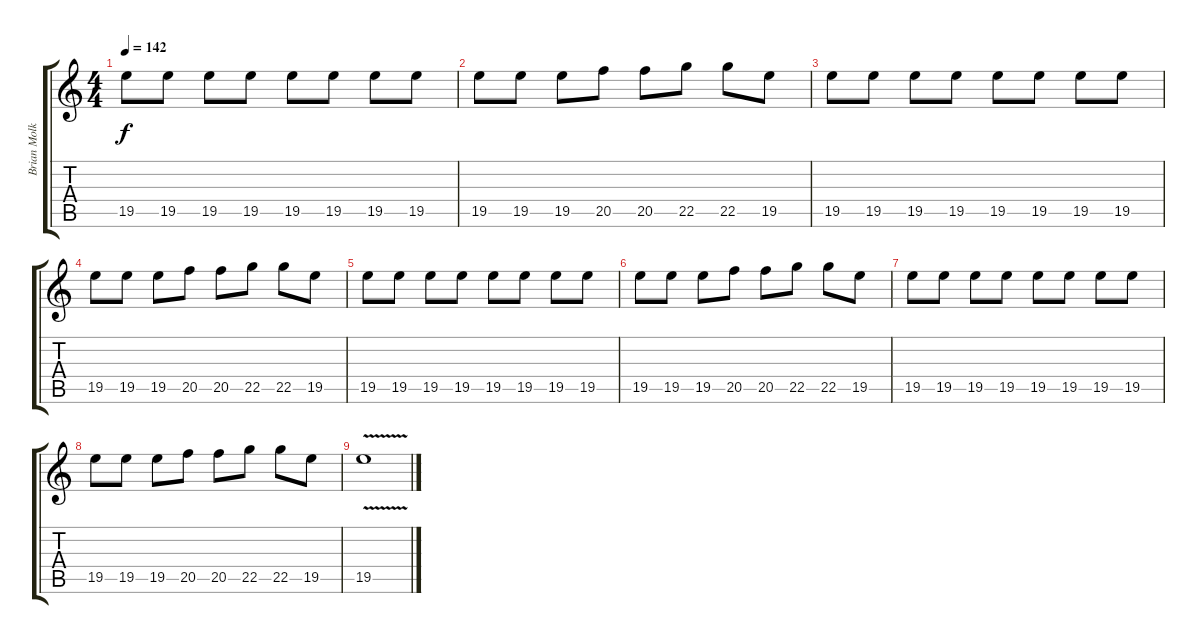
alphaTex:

\track ("Brian Molko lead guitar" "Brian Molk") {instrument overdrivenguitar}
\staff {score tabs}
\tuning (E4 B3 G3 D3 A2 E2) {hide}
\ts (4 4)
\tempo 142
\clef g2
\ks c
19.5.8{dy f} 19.5.8 19.5.8 19.5.8 19.5.8 19.5.8 19.5.8 19.5.8 |
19.5.8 19.5.8 19.5.8 20.5.8 20.5.8 22.5.8 22.5.8 19.5.8 |
19.5.8 19.5.8 19.5.8 19.5.8 19.5.8 19.5.8 19.5.8 19.5.8 |
19.5.8 19.5.8 19.5.8 20.5.8 20.5.8 22.5.8 22.5.8 19.5.8 |
19.5.8 19.5.8 19.5.8 19.5.8 19.5.8 19.5.8 19.5.8 19.5.8 |
19.5.8 19.5.8 19.5.8 20.5.8 20.5.8 22.5.8 22.5.8 19.5.8 |
19.5.8 19.5.8 19.5.8 19.5.8 19.5.8 19.5.8 19.5.8 19.5.8 |
19.5.8 19.5.8 19.5.8 20.5.8 20.5.8 22.5.8 22.5.8 19.5.8 |
19.5{v}.1
